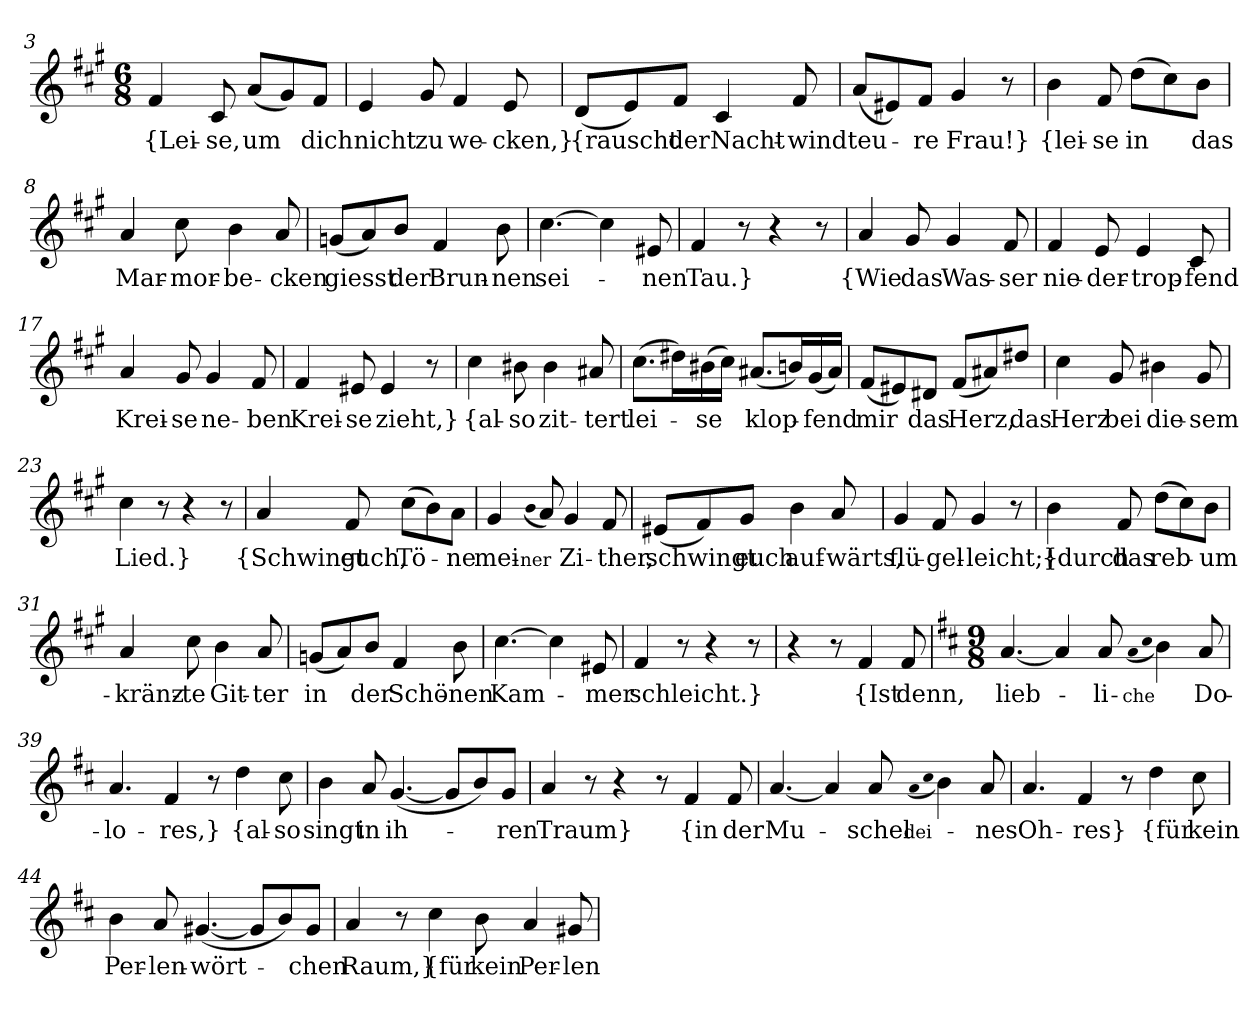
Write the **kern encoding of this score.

**kern	**text
*part1	*part1
*staff1	*staff1
*clefG2	*
*k[f#c#g#]	*
*M6/8	*
=3	=3
4f#	{Lei-
8c#	-se,
(8a/L	um
8g#/)	.
8f#/J	dich
=4	=4
4e	nicht
8g#	zu
4f#	we-
8e	-cken,}
=5	=5
(8d/L	{rauscht
8e/)	.
8f#/J	der
4c#	Nacht-
8f#	-wind
=6	=6
(8a/L	teu-
8e#X/)	.
8f#/J	-re
4g#	Frau!}
8r	.
=7	=7
4b	{lei-
8f#	-se
(8dd\L	in
8cc#\)	.
8b\J	das
=8	=8
4a	Mar-
8cc#	-mor-
4b	-be-
8a	-cken
=9	=9
(8gn/L	giesst
8a/)	.
8b/J	der
4f#	Brun-
8b	-nen
=10	=10
[4.cc#	sei-
4cc#]	.
8e#X	-nen
=11	=11
4f#	Tau.}
8r	.
4r	.
8r	.
=15	=15
4a	{Wie
8g#	das
4g#	Was-
8f#	-ser
=16	=16
4f#	nie-
8e	-der-
4e	-trop-
8c#	-fend
=17	=17
4a	Krei-
8g#	-se
4g#	ne-
8f#	-ben
=18	=18
4f#	Krei-
8e#X	-se
4e#	zieht,}
8r	.
=19	=19
4cc#	{al-
8b#X	-so
4b#	zit-
8a#X	-tert
=20	=20
(8.cc#\L	lei-
16dd#X\L)	.
(16b#X\	-se
16cc#\JJ)	.
(8.a#X/L	klop-
16bn/L)	.
(16g#/	-fend
16a#/JJ)	.
=21	=21
(8f#/L	mir
8e#X/)	.
8d#X/J	das
(8f#/L	Herz,
8a#X/)	.
8dd#X/J	das
=22	=22
4cc#	Herz
8g#	bei
4b#X	die-
8g#	-sem
=23	=23
4cc#	Lied.}
8r	.
4r	.
8r	.
=26	=26
4a	{Schwingt
8f#	euch,
(8cc#\L	Tö-
8b\)	.
8a\J	-ne
=27	=27
4g#	mei-
(qb	-ner
8a)	.
4g#	Zi-
8f#	-ther,
=28	=28
(8e#X/L	schwingt
8f#/)	.
8g#/J	euch
4b	auf-
8a	-wärts,
=29	=29
4g#	flü-
8f#	-gel-
4g#	-leicht;}
8r	.
=30	=30
4b	{durch
8f#	das
(8dd\L	reb-
8cc#\)	.
8b\J	-um-
=31	=31
4a	kränz-
8cc#	-te
4b	Git-
8a	-ter
=32	=32
(8gn/L	in
8a/)	.
8b/J	der
4f#	Schö-
8b	-nen
=33	=33
[4.cc#	Kam-
4cc#]	.
8e#X	-mer
=34	=34
4f#	schleicht.}
8r	.
4r	.
8r	.
=37	=37
4r	.
8r	.
4f#	{Ist
8f#	denn,
=38	=38
*k[f#c#]	*
*M9/8	*
[4.a	lieb-
4a]	.
8a	-li-
(qa	-che
qcc#	.
4b)	.
8a	Do-
=39	=39
4.a	-lo-
4f#	-res,}
8r	.
4dd	{al-
8cc#	-so
=40	=40
4b	singt
8a	in
([4.g	ih-
8g/L]	.
8b/)	.
8g/J	-ren
=41	=41
4a	Traum}
8r	.
4r	.
8r	.
4f#	{in
8f#	der
=42	=42
[4.a	Mu-
4a]	.
8a	-schel
(qa	dei-
qcc#	.
4b)	.
8a	-nes
=43	=43
4.a	Oh-
4f#	-res}
8r	.
4dd	{für
8cc#	kein
=44	=44
4b	Per-
8a	-len-
([4.g#X	-wört-
8g#/L]	.
8b/)	.
8g#/J	-chen
=45	=45
4a	Raum,}
8r	.
4cc#	{für
8b	kein
4a	Per-
8g#X	-len-
=	=
*-	*-
